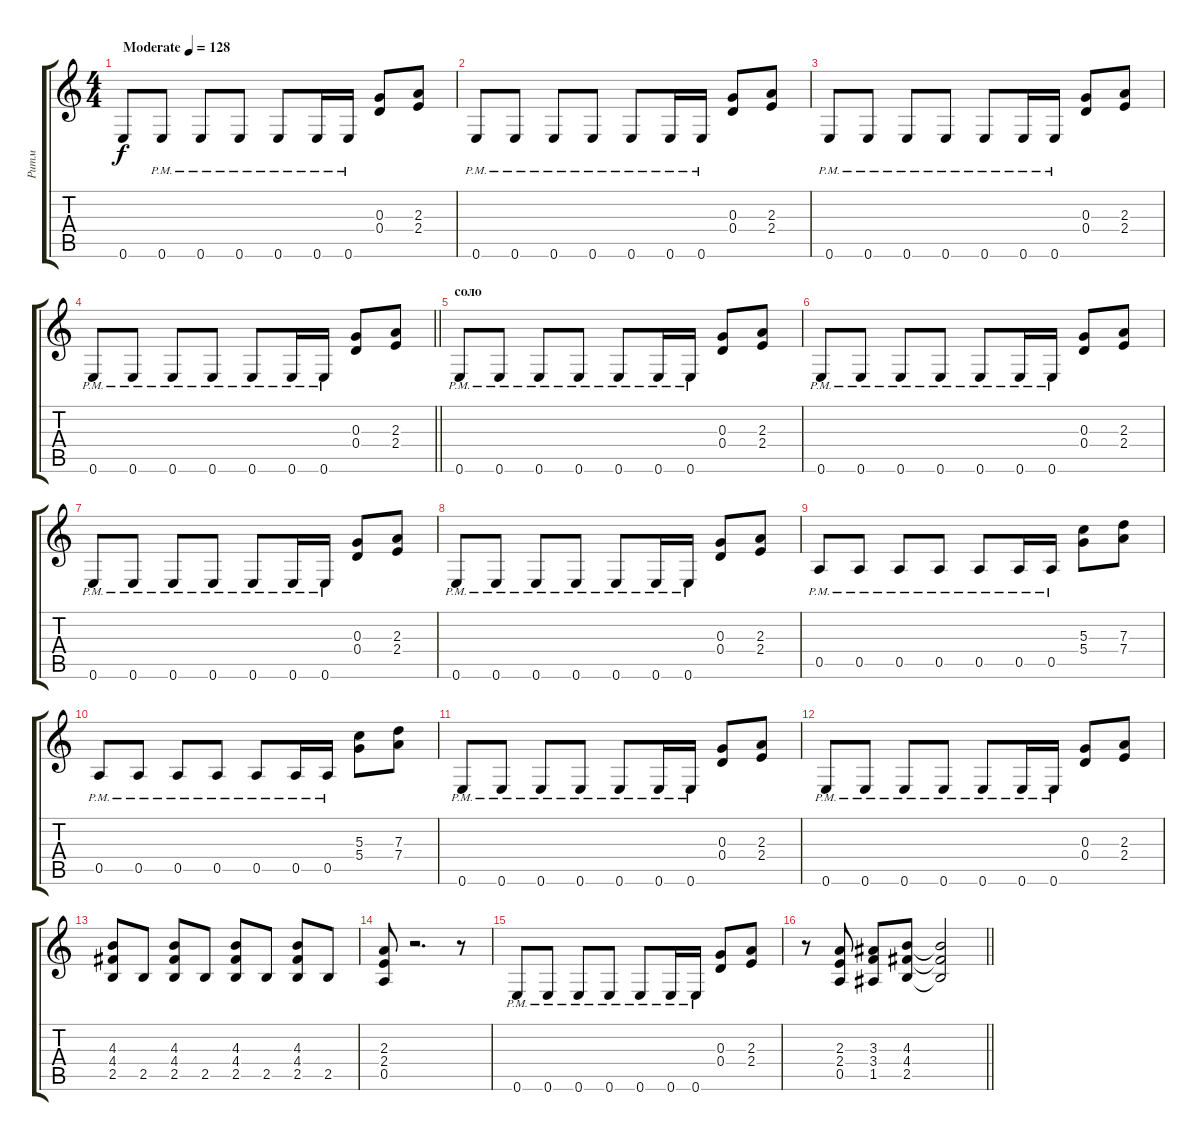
\track ("Ритм" "Ритм") {instrument overdrivenguitar}
\staff {score tabs}
\tuning (E4 B3 G3 D3 A2 E2) {hide}
\ts (4 4)
\tempo (128 "Moderate")
\clef g2
\ks c
0.6.8{dy f instrument overdrivenguitar} 0.6{pm}.8 0.6{pm}.8 0.6{pm}.8 0.6{pm}.8 0.6{pm}.16 0.6{pm}.16 (0.3 0.4).8 (2.3 2.4).8 |
0.6{pm}.8 0.6{pm}.8 0.6{pm}.8 0.6{pm}.8 0.6{pm}.8 0.6{pm}.16 0.6{pm}.16 (0.3 0.4).8 (2.3 2.4).8 |
0.6{pm}.8 0.6{pm}.8 0.6{pm}.8 0.6{pm}.8 0.6{pm}.8 0.6{pm}.16 0.6{pm}.16 (0.3 0.4).8 (2.3 2.4).8 |
\barLineRight lightlight
0.6{pm}.8 0.6{pm}.8 0.6{pm}.8 0.6{pm}.8 0.6{pm}.8 0.6{pm}.16 0.6{pm}.16 (0.3 0.4).8 (2.3 2.4).8 |
\section ("" "соло")
0.6{pm}.8 0.6{pm}.8 0.6{pm}.8 0.6{pm}.8 0.6{pm}.8 0.6{pm}.16 0.6{pm}.16 (0.3 0.4).8 (2.3 2.4).8 |
0.6{pm}.8 0.6{pm}.8 0.6{pm}.8 0.6{pm}.8 0.6{pm}.8 0.6{pm}.16 0.6{pm}.16 (0.3 0.4).8 (2.3 2.4).8 |
0.6{pm}.8 0.6{pm}.8 0.6{pm}.8 0.6{pm}.8 0.6{pm}.8 0.6{pm}.16 0.6{pm}.16 (0.3 0.4).8 (2.3 2.4).8 |
0.6{pm}.8 0.6{pm}.8 0.6{pm}.8 0.6{pm}.8 0.6{pm}.8 0.6{pm}.16 0.6{pm}.16 (0.3 0.4).8 (2.3 2.4).8 |
0.5{pm}.8 0.5{pm}.8 0.5{pm}.8 0.5{pm}.8 0.5{pm}.8 0.5{pm}.16 0.5{pm}.16 (5.3 5.4).8 (7.3 7.4).8 |
0.5{pm}.8 0.5{pm}.8 0.5{pm}.8 0.5{pm}.8 0.5{pm}.8 0.5{pm}.16 0.5{pm}.16 (5.3 5.4).8 (7.3 7.4).8 |
0.6{pm}.8 0.6{pm}.8 0.6{pm}.8 0.6{pm}.8 0.6{pm}.8 0.6{pm}.16 0.6{pm}.16 (0.3 0.4).8 (2.3 2.4).8 |
0.6{pm}.8 0.6{pm}.8 0.6{pm}.8 0.6{pm}.8 0.6{pm}.8 0.6{pm}.16 0.6{pm}.16 (0.3 0.4).8 (2.3 2.4).8 |
(4.3 4.4 2.5).8 2.5.8 (4.3 4.4 2.5).8 2.5.8 (4.3 4.4 2.5).8 2.5.8 (4.3 4.4 2.5).8 2.5.8 |
(2.3 2.4 0.5).8 r.2{d} r.8 |
0.6{pm}.8 0.6{pm}.8 0.6{pm}.8 0.6{pm}.8 0.6{pm}.8 0.6{pm}.16 0.6{pm}.16 (0.3 0.4).8 (2.3 2.4).8 |
\barLineRight lightlight
r.8 (2.3 2.4 0.5).8 (3.3 3.4 1.5).8 (4.3 4.4 2.5).8 (4.3{t} 4.4{t} 2.5{t}).2
